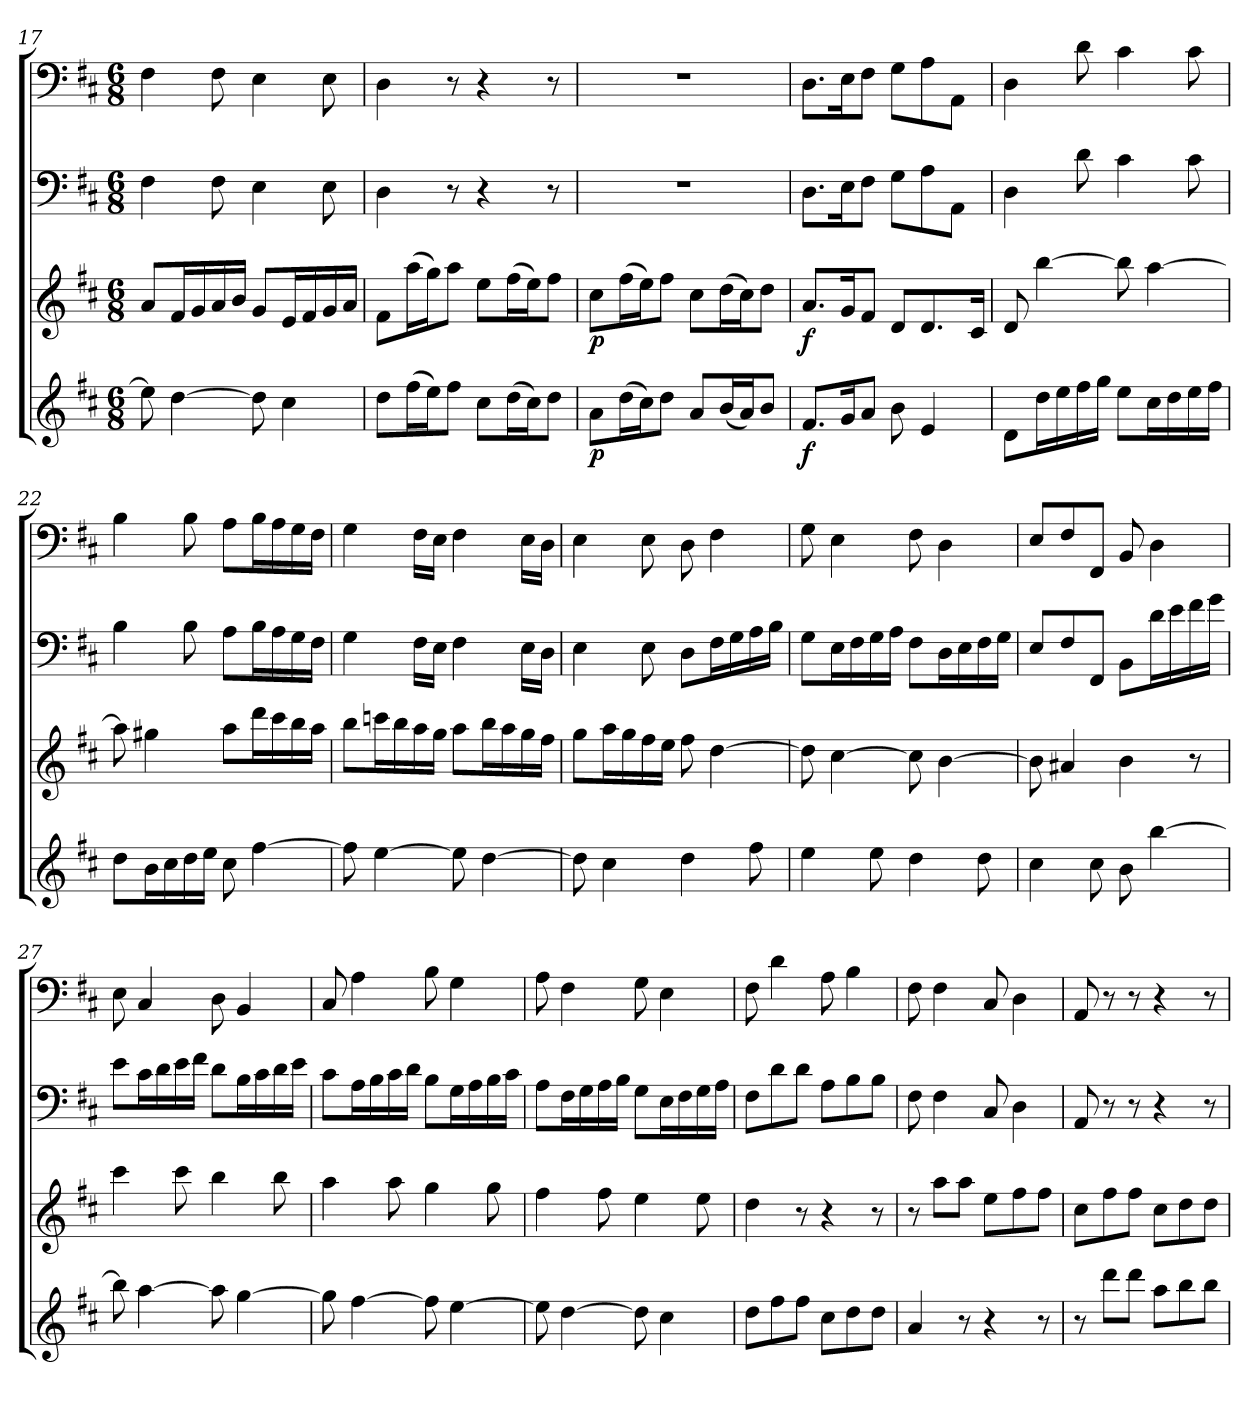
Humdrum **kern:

**kern	**dynam	**kern	**dynam	**kern	**kern
*part4	*part4	*part3	*part3	*part2	*part1
*staff4	*staff4	*staff3	*staff3	*staff2	*staff1
*clefG2	*	*clefG2	*	*clefF4	*clefF4
*k[f#c#]	*	*k[f#c#]	*	*k[f#c#]	*k[f#c#]
*D:	*	*D:	*	*D:	*D:
*M6/8	*	*M6/8	*	*M6/8	*M6/8
=17	=17	=17	=17	=17	=17
8ee\]	.	8a/L	.	4F#\	4F#\
[4dd\	.	16f#/L	.	.	.
.	.	16g/	.	.	.
.	.	16a/	.	8F#\	8F#\
.	.	16b/JJ	.	.	.
8dd\]	.	8g/L	.	4E\	4E\
4cc#\	.	16e/L	.	.	.
.	.	16f#/	.	.	.
.	.	16g/	.	8E\	8E\
.	.	16a/JJ	.	.	.
=18	=18	=18	=18	=18	=18
8dd\L	.	8f#\L	.	4D\	4D\
(16ff#\L	.	(16aa\L	.	.	.
16ee\J)	.	16gg\J)	.	.	.
8ff#\J	.	8aa\J	.	8r	8r
8cc#\L	.	8ee\L	.	4r	4r
(16dd\L	.	(16ff#\L	.	.	.
16cc#\J)	.	16ee\J)	.	.	.
8dd\J	.	8ff#\J	.	8r	8r
=19	=19	=19	=19	=19	=19
8a\L	p	8cc#\L	p	2.r	2.r
(16dd\L	.	(16ff#\L	.	.	.
16cc#\J)	.	16ee\J)	.	.	.
8dd\J	.	8ff#\J	.	.	.
8a/L	.	8cc#\L	.	.	.
(16b/L	.	(16dd\L	.	.	.
16a/J)	.	16cc#\J)	.	.	.
8b/J	.	8dd\J	.	.	.
=20	=20	=20	=20	=20	=20
8.f#/L	f	8.a/L	f	8.D\L	8.D\L
16g/K	.	16g/K	.	16E\K	16E\K
8a/J	.	8f#/J	.	8F#\J	8F#\J
8b\	.	8d/L	.	8G\L	8G\L
4e/	.	8.d/	.	8A\	8A\
.	.	.	.	8AA\J	8AA\J
.	.	16c#/Jk	.	.	.
=21	=21	=21	=21	=21	=21
8d\L	.	8d/	.	4D\	4D\
16dd\L	.	[4bb\	.	.	.
16ee\	.	.	.	.	.
16ff#\	.	.	.	8d\	8d\
16gg\JJ	.	.	.	.	.
8ee\L	.	8bb\]	.	4c#\	4c#\
16cc#\L	.	[4aa\	.	.	.
16dd\	.	.	.	.	.
16ee\	.	.	.	8c#\	8c#\
16ff#\JJ	.	.	.	.	.
=22	=22	=22	=22	=22	=22
8dd\L	.	8aa\]	.	4B\	4B\
16b\L	.	4gg#X\	.	.	.
16cc#\	.	.	.	.	.
16dd\	.	.	.	8B\	8B\
16ee\JJ	.	.	.	.	.
8cc#\	.	8aa\L	.	8A\L	8A\L
[4ff#\	.	16ddd\L	.	16B\L	16B\L
.	.	16ccc#\	.	16A\	16A\
.	.	16bb\	.	16G\	16G\
.	.	16aa\JJ	.	16F#\JJ	16F#\JJ
=23	=23	=23	=23	=23	=23
8ff#\]	.	8bb\L	.	4G\	4G\
[4ee\	.	16cccn\L	.	.	.
.	.	16bb\	.	.	.
.	.	16aa\	.	16F#\LL	16F#\LL
.	.	16gg\JJ	.	16E\JJ	16E\JJ
8ee\]	.	8aa\L	.	4F#\	4F#\
[4dd\	.	16bb\L	.	.	.
.	.	16aa\	.	.	.
.	.	16gg\	.	16E\LL	16E\LL
.	.	16ff#\JJ	.	16D\JJ	16D\JJ
=24	=24	=24	=24	=24	=24
8dd\]	.	8gg\L	.	4E\	4E\
4cc#\	.	16aa\L	.	.	.
.	.	16gg\	.	.	.
.	.	16ff#\	.	8E\	8E\
.	.	16ee\JJ	.	.	.
4dd\	.	8ff#\	.	8D\L	8D\
.	.	[4dd\	.	16F#\L	4F#\
.	.	.	.	16G\	.
8ff#\	.	.	.	16A\	.
.	.	.	.	16B\JJ	.
=25	=25	=25	=25	=25	=25
4ee\	.	8dd\]	.	8G\L	8G\
.	.	[4cc#\	.	16E\L	4E\
.	.	.	.	16F#\	.
8ee\	.	.	.	16G\	.
.	.	.	.	16A\JJ	.
4dd\	.	8cc#\]	.	8F#\L	8F#\
.	.	[4b\	.	16D\L	4D\
.	.	.	.	16E\	.
8dd\	.	.	.	16F#\	.
.	.	.	.	16G\JJ	.
=26	=26	=26	=26	=26	=26
4cc#\	.	8b\]	.	8E/L	8E/L
.	.	4a#X/	.	8F#/	8F#/
8cc#\	.	.	.	8FF#/J	8FF#/J
8b\	.	4b\	.	8BB\L	8BB/
[4bb\	.	.	.	16d\L	4D\
.	.	.	.	16e\	.
.	.	8r	.	16f#\	.
.	.	.	.	16g\JJ	.
=27	=27	=27	=27	=27	=27
8bb\]	.	4ccc#\	.	8e\L	8E\
[4aa\	.	.	.	16c#\L	4C#/
.	.	.	.	16d\	.
.	.	8ccc#\	.	16e\	.
.	.	.	.	16f#\JJ	.
8aa\]	.	4bb\	.	8d\L	8D\
[4gg\	.	.	.	16B\L	4BB/
.	.	.	.	16c#\	.
.	.	8bb\	.	16d\	.
.	.	.	.	16e\JJ	.
=28	=28	=28	=28	=28	=28
8gg\]	.	4aa\	.	8c#\L	8C#/
[4ff#\	.	.	.	16A\L	4A\
.	.	.	.	16B\	.
.	.	8aa\	.	16c#\	.
.	.	.	.	16d\JJ	.
8ff#\]	.	4gg\	.	8B\L	8B\
[4ee\	.	.	.	16G\L	4G\
.	.	.	.	16A\	.
.	.	8gg\	.	16B\	.
.	.	.	.	16c#\JJ	.
=29	=29	=29	=29	=29	=29
8ee\]	.	4ff#\	.	8A\L	8A\
[4dd\	.	.	.	16F#\L	4F#\
.	.	.	.	16G\	.
.	.	8ff#\	.	16A\	.
.	.	.	.	16B\JJ	.
8dd\]	.	4ee\	.	8G\L	8G\
4cc#\	.	.	.	16E\L	4E\
.	.	.	.	16F#\	.
.	.	8ee\	.	16G\	.
.	.	.	.	16A\JJ	.
=30	=30	=30	=30	=30	=30
8dd\L	.	4dd\	.	8F#\L	8F#\
8ff#\	.	.	.	8d\	4d\
8ff#\J	.	8r	.	8d\J	.
8cc#\L	.	4r	.	8A\L	8A\
8dd\	.	.	.	8B\	4B\
8dd\J	.	8r	.	8B\J	.
=31	=31	=31	=31	=31	=31
4a/	.	8r	.	8F#\	8F#\
.	.	8aa\L	.	4F#\	4F#\
8r	.	8aa\J	.	.	.
4r	.	8ee\L	.	8C#/	8C#/
.	.	8ff#\	.	4D\	4D\
8r	.	8ff#\J	.	.	.
=32	=32	=32	=32	=32	=32
8r	.	8cc#\L	.	8AA/	8AA/
8ddd\L	.	8ff#\	.	8r	8r
8ddd\J	.	8ff#\J	.	8r	8r
8aa\L	.	8cc#\L	.	4r	4r
8bb\	.	8dd\	.	.	.
8bb\J	.	8dd\J	.	8r	8r
=	=	=	=	=	=
*-	*-	*-	*-	*-	*-
